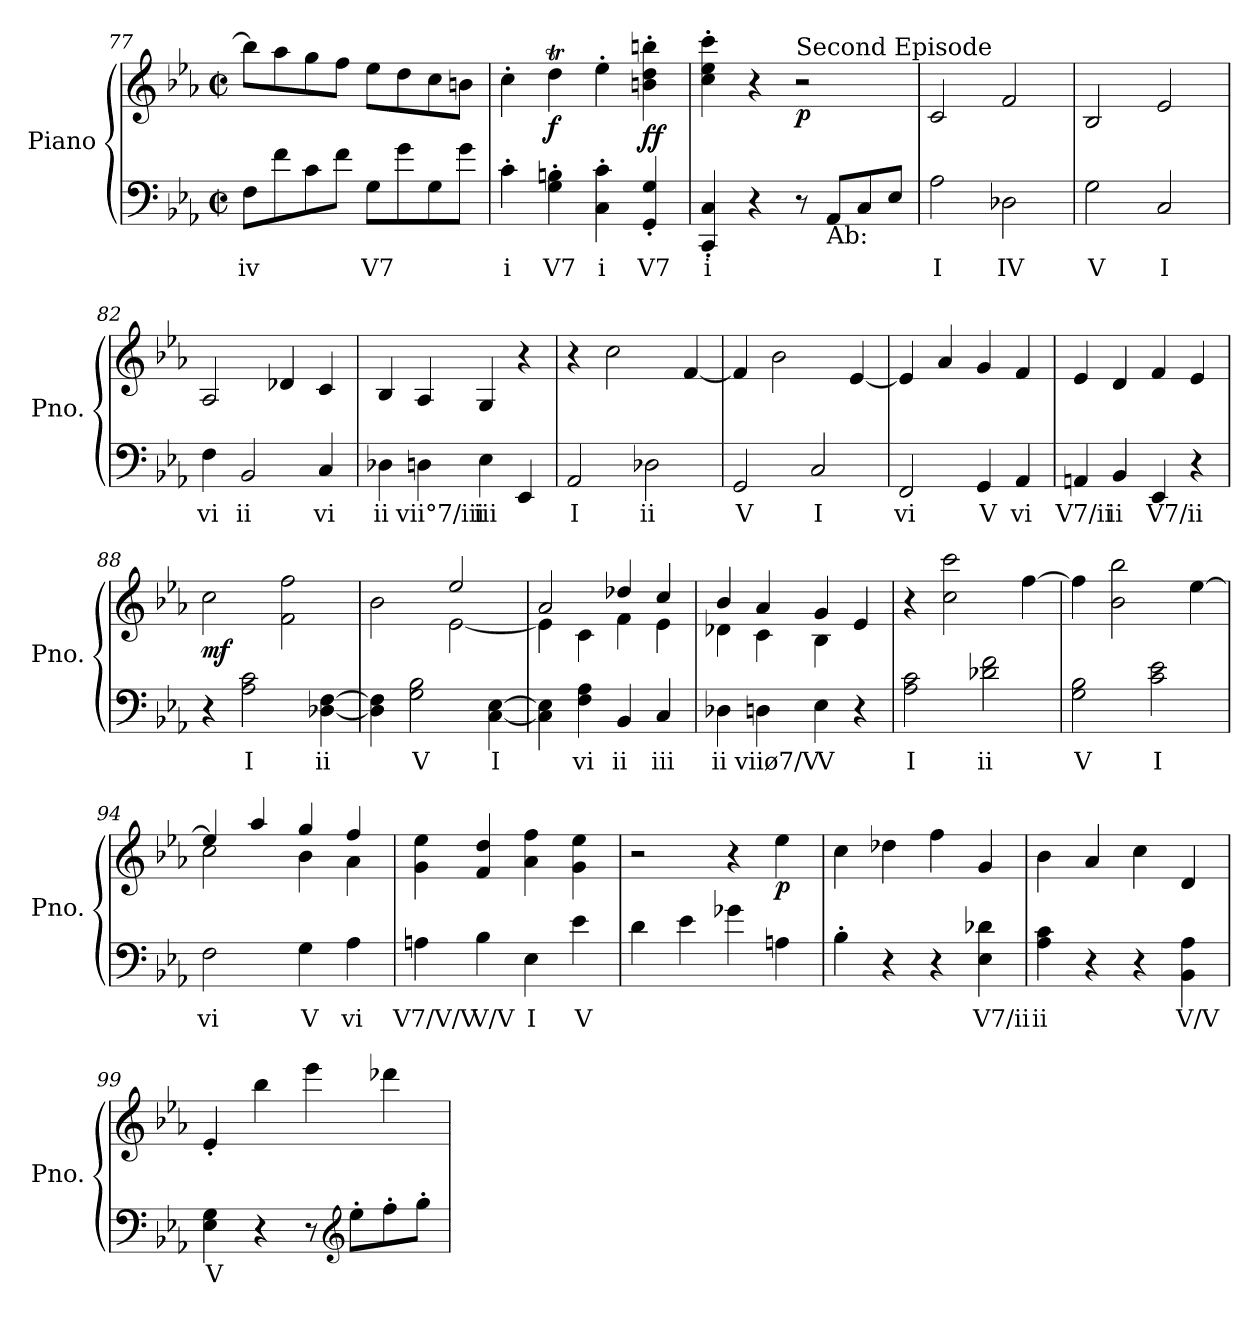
**kern	**text	**kern	**dynam
*part1	*part1	*part1	*part1
*staff2	*staff2	*staff1	*staff1/2
*I"Piano	*	*	*
*I'Pno.	*	*	*
!!LO:LB:g=z
*clefF4	*	*clefG2	*
*k[b-e-a-]	*	*k[b-e-a-]	*
*M2/2	*	*M2/2	*
*met(c|)	*	*met(c|)	*
=77	=77	=77	=77
!	!LO:LY:b	!	!
8F\L	iv	8bb-\L]	.
8f\	.	8aa-\	.
8c\	.	8gg\	.
8f\J	.	8ff\J	.
!	!LO:LY:b	!	!
8G\L	V7	8ee-\L	.
8g\	.	8dd\	.
8G\	.	8cc\	.
8g\J	.	8bn\J	.
=78	=78	=78	=78
!	!LO:LY:b	!	!
4c'\	i	4cc'\	.
!	!LO:LY:b	!	!LO:DY:b
4G\' 4Bn\'	V7	4ddt\	f
!	!LO:LY:b	!	!
4C\' 4c\'	i	4ee-'\	.
!	!LO:LY:b	!	!LO:DY:b
4GG/' 4G/'	V7	4bn\' 4dd\' 4bbn\'	ff
=79	=79	=79	=79
!	!LO:LY:b	!	!
4CC/' 4C/'	i	4cc\' 4ee-\' 4ccc\'	.
4r	.	4r	.
!	!	!LO:TX:a:t=Second Episode	!
!	!	!	!LO:DY:b
8r	.	2r	p
!LO:TX:b:t=Ab&colon;	!	!	!
8AA-/L	.	.	.
8C/	.	.	.
8E-/J	.	.	.
=80	=80	=80	=80
!	!LO:LY:b	!	!
2A-\	I	2c/	.
!	!LO:LY:b	!	!
2D-X\	IV	2f/	.
=81	=81	=81	=81
!	!LO:LY:b	!	!
2G\	V	2B-/	.
!	!LO:LY:b	!	!
2C/	I	2e-/	.
=82	=82	=82	=82
!	!LO:LY:b	!	!
4F\	vi	2A-/	.
!	!LO:LY:b	!	!
2BB-/	ii	.	.
.	.	4d-X/	.
!	!LO:LY:b	!	!
4C/	vi	4c/	.
=83	=83	=83	=83
!	!LO:LY:b	!	!
4D-X\	ii	4B-/	.
!	!LO:LY:b	!	!
4Dn\	vii°7/iii	4A-/	.
!	!LO:LY:b	!	!
4E-\	iii	4G/	.
4EE-/	.	4r	.
=84	=84	=84	=84
!	!LO:LY:b	!	!
2AA-/	I	4r	.
.	.	2cc\	.
!	!LO:LY:b	!	!
2D-X\	ii	.	.
.	.	[4f/	.
=85	=85	=85	=85
!	!LO:LY:b	!	!
2GG/	V	4f/]	.
.	.	2b-\	.
!	!LO:LY:b	!	!
2C/	I	.	.
.	.	[4e-/	.
=86	=86	=86	=86
!	!LO:LY:b	!	!
2FF/	vi	4e-/]	.
.	.	4a-/	.
!	!LO:LY:b	!	!
4GG/	V	4g/	.
!	!LO:LY:b	!	!
4AA-/	vi	4f/	.
!!LO:LB:g=z
=87	=87	=87	=87
!	!LO:LY:b	!	!
4AAn/	V7/ii	4e-/	.
!	!LO:LY:b	!	!
4BB-/	ii	4d/	.
!	!LO:LY:b	!	!
4EE-/	V7/ii	4f/	.
4r	.	4e-/	.
=88	=88	=88	=88
!	!	!	!LO:DY:b
4r	.	2cc\	mf
!	!LO:LY:b	!	!
2A-\ 2c\	I	.	.
.	.	2f\ 2ff\	.
!	!LO:LY:b	!	!
[4D-X\ [4F\	ii	.	.
=89	=89	=89	=89
*	*	*^	*
4D-\] 4F\]	.	2b-\	2ryy	.
!	!LO:LY:b	!	!	!
2G\ 2B-\	V	.	.	.
.	.	2ee-/	[2e-\	.
!	!LO:LY:b	!	!	!
[4C\ [4E-\	I	.	.	.
=90	=90	=90	=90	=90
4C\] 4E-\]	.	2a-/	4e-\]	.
!	!LO:LY:b	!	!	!
4F\ 4A-\	vi	.	4c\	.
!	!LO:LY:b	!	!	!
4BB-/	ii	4dd-X/	4f\	.
!	!LO:LY:b	!	!	!
4C/	iii	4cc/	4e-\	.
=91	=91	=91	=91	=91
!	!LO:LY:b	!	!	!
4D-X\	ii	4b-/	4d-X\	.
!	!LO:LY:b	!	!	!
4Dn\	viiø7/V	4a-/	4c\	.
!	!LO:LY:b	!	!	!
4E-\	V	4g/	4B-\	.
4r	.	4e-/	4ryy	.
=92	=92	=92	=92	=92
!	!LO:LY:b	!	!	!
*	*	*v	*v	*
2A-\ 2c\	I	4r	.
.	.	2cc\ 2ccc\	.
!	!LO:LY:b	!	!
2d-X\ 2f\	ii	.	.
.	.	[4ff\	.
=93	=93	=93	=93
!	!LO:LY:b	!	!
2G\ 2B-\	V	4ff\]	.
.	.	2b-\ 2bb-\	.
!	!LO:LY:b	!	!
2c\ 2e-\	I	.	.
.	.	[4ee-\	.
=94	=94	=94	=94
!	!LO:LY:b	!	!
*	*	*^	*
2F\	vi	4ee-/]	2cc\	.
.	.	4aa-/	.	.
!	!LO:LY:b	!	!	!
4G\	V	4gg/	4b-\	.
!	!LO:LY:b	!	!	!
4A-\	vi	4ff/	4a-\	.
=95	=95	=95	=95	=95
!	!LO:LY:b	!	!	!
*	*	*v	*v	*
4An\	V7/V/V	4g\ 4ee-\	.
!	!LO:LY:b	!	!
4B-\	V/V	4f/ 4dd/	.
!	!LO:LY:b	!	!
4E-\	I	4a-\ 4ff\	.
!	!LO:LY:b	!	!
4e-\	V	4g\ 4ee-\	.
=96	=96	=96	=96
4d\	.	2r	.
4e-\	.	.	.
4g-X\	.	4r	.
!	!	!	!LO:DY:b
4An\	.	4ee-\	p
=97	=97	=97	=97
4B-'\	.	4cc\	.
4r	.	4dd-X\	.
4r	.	4ff\	.
!	!LO:LY:b	!	!
4E-\ 4d-X\	V7/ii	4g/	.
!!LO:PB:g=z
=98	=98	=98	=98
!	!LO:LY:b	!	!
4A-\ 4c\	ii	4b-\	.
4r	.	4a-/	.
4r	.	4cc\	.
!	!LO:LY:b	!	!
4BB-\ 4A-\	V/V	4d/	.
=99	=99	=99	=99
!	!LO:LY:b	!	!
4E-\ 4G\	V	4e-'/	.
4r	.	4bb-\	.
8r	.	4eee-\	.
*clefG2	*	*	*
8ee-'\L	.	.	.
8ff'\	.	4ddd-X\	.
8gg'\J	.	.	.
=	=	=	=
*-	*-	*-	*-
